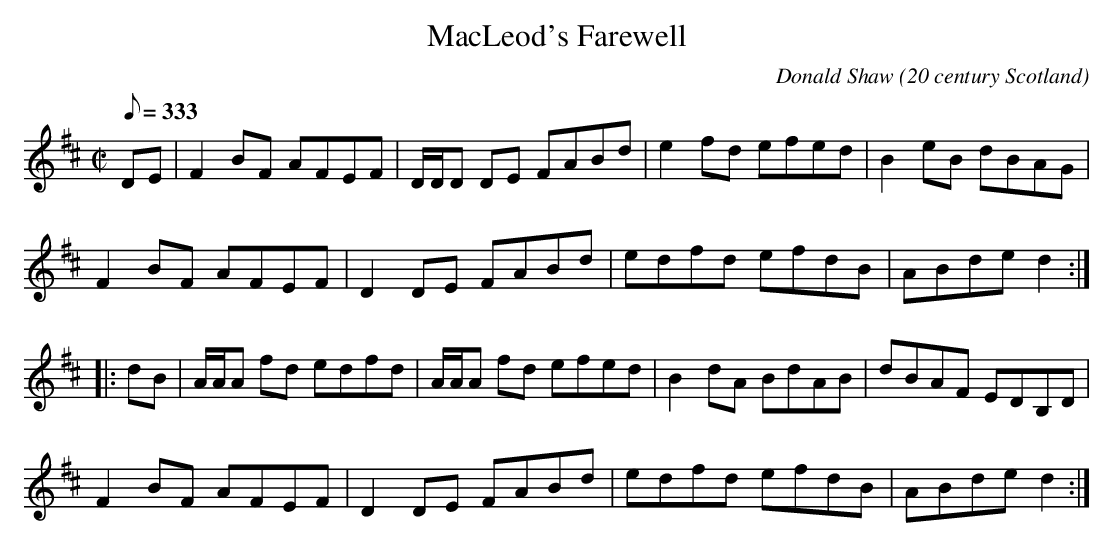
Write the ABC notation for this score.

X:1
T:MacLeod's Farewell
C:Donald Shaw
O:20 century Scotland
L:1/8
Q:333
M:C|
K:D
DE|F2 BF AFEF|D/D/D DE FABd|e2 fd efed|B2 eB dBAG|
F2 BF AFEF|D2 DE FABd|edfd efdB|ABde d2:|
|:dB|A/A/A  fd edfd|A/A/A fd efed|B2 dA BdAB|dBAF EDB,D|
F2 BF AFEF|D2 DE FABd|edfd efdB|ABde d2:|
